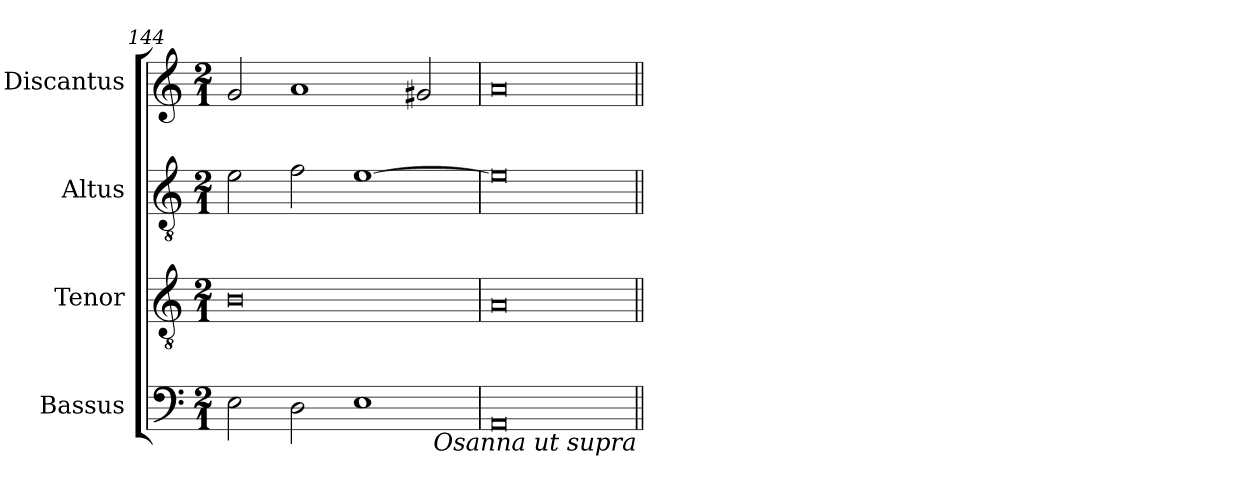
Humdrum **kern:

**kern	**kern	**kern	**kern
*part4	*part3	*part2	*part1
*staff4	*staff3	*staff2	*staff1
*I"Bassus	*I"Tenor	*I"Altus	*I"Discantus
*I'B	*I'T	*I'A	*I'D
*clefF4	*clefGv2	*clefGv2	*clefG2
*k[]	*k[]	*k[]	*k[]
*M2/1	*M2/1	*M2/1	*M2/1
=144	=144	=144	=144
2E\	0B	2e\	2g/
2D\	.	2f\	1a
1E	.	[1e	.
.	.	.	2g#X/
=145	=145	=145	=145
0AA	0A	0e]	0a
!LO:TX:b:i:rj:t=Osanna ut supra	!	!	!
=||	=||	=||	=||
*-	*-	*-	*-
